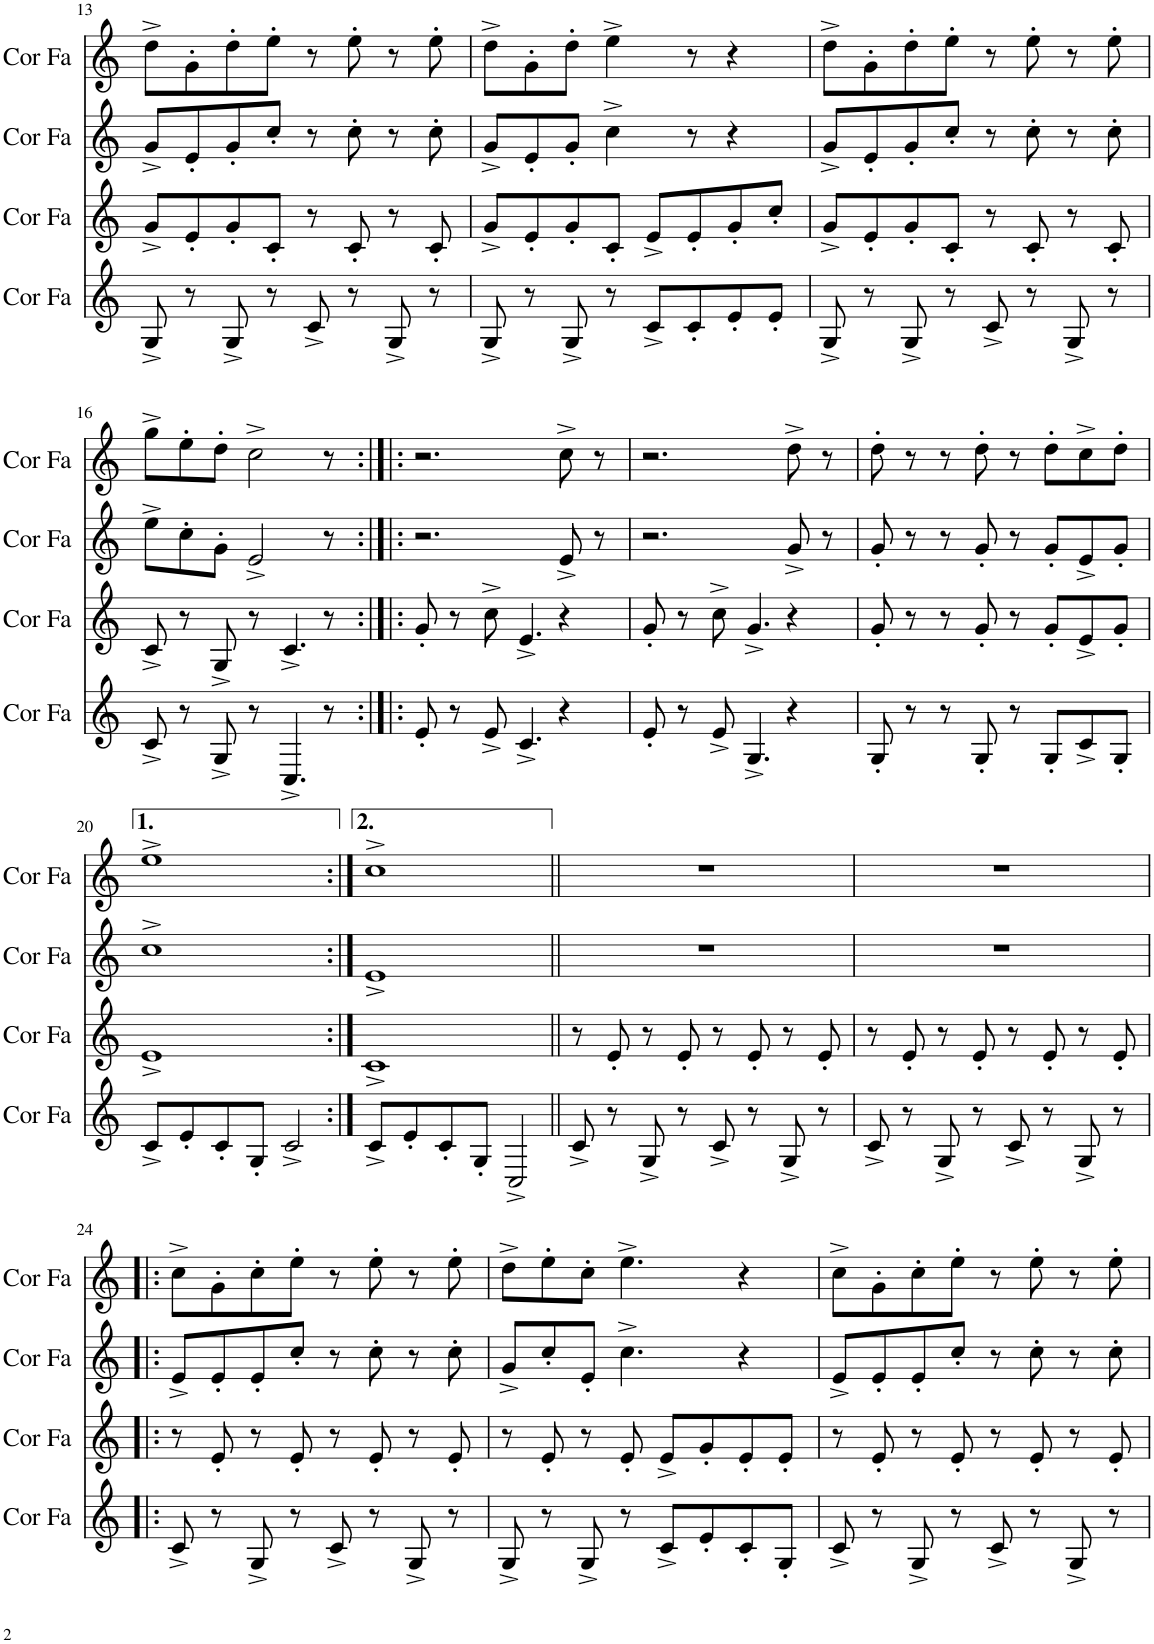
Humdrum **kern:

**kern	**kern	**kern	**kern
*part4	*part3	*part2	*part1
*staff4	*staff3	*staff2	*staff1
*I"Cor en Fa	*I"Cor en Fa	*I"Cor en Fa	*I"Cor en Fa
*I'Cor Fa	*I'Cor Fa	*I'Cor Fa	*I'Cor Fa
!!LO:PB:g=z
*clefG2	*clefG2	*clefG2	*clefG2
*Trd4c7	*Trd4c7	*Trd4c7	*Trd4c7
*k[]	*k[]	*k[]	*k[]
*M4/4	*M4/4	*M4/4	*M4/4
=13	=13	=13	=13
8G^/	8g^/L	8g^/L	8dd^\L
8r	8e'/	8e'/	8g'\
8G^/	8g'/	8g'/	8dd'\
8r	8c'/J	8cc'/J	8ee'\J
8c^/	8r	8r	8r
8r	8c'/	8cc'\	8ee'\
8G^/	8r	8r	8r
8r	8c'/	8cc'\	8ee'\
=14	=14	=14	=14
8G^/	8g^/L	8g^/L	8dd^\L
8r	8e'/	8e'/	8g'\
8G^/	8g'/	8g'/J	8dd'\J
8r	8c'/J	4cc^\	4ee^\
8c^/L	8e^/L	.	.
8c'/	8e'/	8r	8r
8e'/	8g'/	4r	4r
8e'/J	8cc'/J	.	.
=15	=15	=15	=15
8G^/	8g^/L	8g^/L	8dd^\L
8r	8e'/	8e'/	8g'\
8G^/	8g'/	8g'/	8dd'\
8r	8c'/J	8cc'/J	8ee'\J
8c^/	8r	8r	8r
8r	8c'/	8cc'\	8ee'\
8G^/	8r	8r	8r
8r	8c'/	8cc'\	8ee'\
!!LO:LB:g=z
=16	=16	=16	=16
8c^/	8c^/	8ee^\L	8gg^\L
8r	8r	8cc'\	8ee'\
8G^/	8G^/	8g'\J	8dd'\J
8r	8r	2e^/	2cc^\
4.C^/	4.c^/	.	.
8r	8r	8r	8r
=17:|!|:	=17:|!|:	=17:|!|:	=17:|!|:
8e'/	8g'/	2.r	2.r
8r	8r	.	.
8e^/	8cc^\	.	.
4.c^/	4.e^/	.	.
4r	4r	8e^/	8cc^\
.	.	8r	8r
=18	=18	=18	=18
8e'/	8g'/	2.r	2.r
8r	8r	.	.
8e^/	8cc^\	.	.
4.G^/	4.g^/	.	.
4r	4r	8g^/	8dd^\
.	.	8r	8r
=19	=19	=19	=19
8G'/	8g'/	8g'/	8dd'\
8r	8r	8r	8r
8r	8r	8r	8r
8G'/	8g'/	8g'/	8dd'\
8r	8r	8r	8r
8G'/L	8g'/L	8g'/L	8dd'\L
8c^/	8e^/	8e^/	8cc^\
8G'/J	8g'/J	8g'/J	8dd'\J
!!LO:LB:g=z
=20	=20	=20	=20
8c^/L	1e^	1cc^	1ee^
8e'/	.	.	.
8c'/	.	.	.
8G'/J	.	.	.
2c^/	.	.	.
=21:|!	=21:|!	=21:|!	=21:|!
8c^/L	1c^	1e^	1cc^
8e'/	.	.	.
8c'/	.	.	.
8G'/J	.	.	.
2C^/	.	.	.
=22||	=22||	=22||	=22||
8c^/	8r	1r	1r
8r	8e'/	.	.
8G^/	8r	.	.
8r	8e'/	.	.
8c^/	8r	.	.
8r	8e'/	.	.
8G^/	8r	.	.
8r	8e'/	.	.
=23	=23	=23	=23
8c^/	8r	1r	1r
8r	8e'/	.	.
8G^/	8r	.	.
8r	8e'/	.	.
8c^/	8r	.	.
8r	8e'/	.	.
8G^/	8r	.	.
8r	8e'/	.	.
!!LO:LB:g=z
=24!|:	=24!|:	=24!|:	=24!|:
8c^/	8r	8e^/L	8cc^\L
8r	8e'/	8e'/	8g'\
8G^/	8r	8e'/	8cc'\
8r	8e'/	8cc'/J	8ee'\J
8c^/	8r	8r	8r
8r	8e'/	8cc'\	8ee'\
8G^/	8r	8r	8r
8r	8e'/	8cc'\	8ee'\
=25	=25	=25	=25
8G^/	8r	8g^/L	8dd^\L
8r	8e'/	8cc'/	8ee'\
8G^/	8r	8e'/J	8cc'\J
8r	8e'/	4.cc^\	4.ee^\
8c^/L	8e^/L	.	.
8e'/	8g'/	.	.
8c'/	8e'/	4r	4r
8G'/J	8e'/J	.	.
=26	=26	=26	=26
8c^/	8r	8e^/L	8cc^\L
8r	8e'/	8e'/	8g'\
8G^/	8r	8e'/	8cc'\
8r	8e'/	8cc'/J	8ee'\J
8c^/	8r	8r	8r
8r	8e'/	8cc'\	8ee'\
8G^/	8r	8r	8r
8r	8e'/	8cc'\	8ee'\
=	=	=	=
*-	*-	*-	*-
